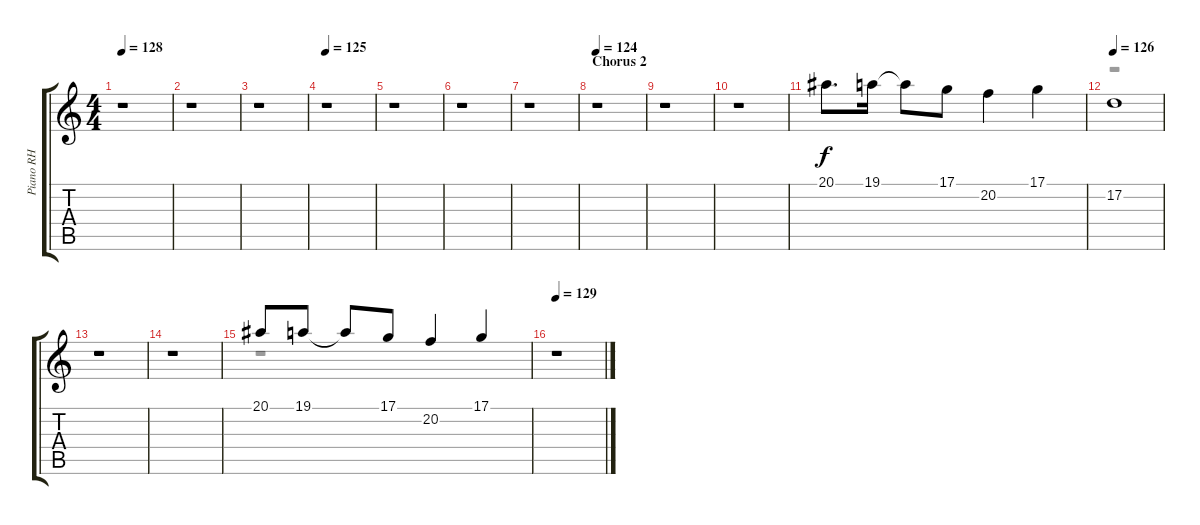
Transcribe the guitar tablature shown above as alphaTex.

\track ("Piano RH" "Piano RH") {instrument acousticgrandpiano}
\staff {score tabs}
\tuning (D4 A3 F3 C3 G2 C2) {hide}
\voice
\ts (4 4)
\tempo 128
\clef g2
\ks c
r.1{dy f} |
r.1 |
r.1 |
\tempo 125
r.1 |
r.1 |
r.1 |
r.1 |
\section ("" "Chorus 2")
\tempo 124
r.1 |
r.1 |
r.1 |
20.1.8{d} 19.1.16 19.1{t}.8 17.1.8 20.2.4 17.1.4 |
\tempo 126
17.2.1 |
r.1 |
r.1 |
20.1.8 19.1.8 19.1{t}.8 17.1.8 20.2.4 17.1.4 |
\tempo 129
r.1
\voice
\clef g2
\ottava regular
\simile none
\ks c
r.1{dy f} |
r.1 |
r.1 |
|
|
|
|
r.1 |
r.1 |
r.1 |
|
r.1 |
r.1 |
r.1 |
r.1 |
r.1
